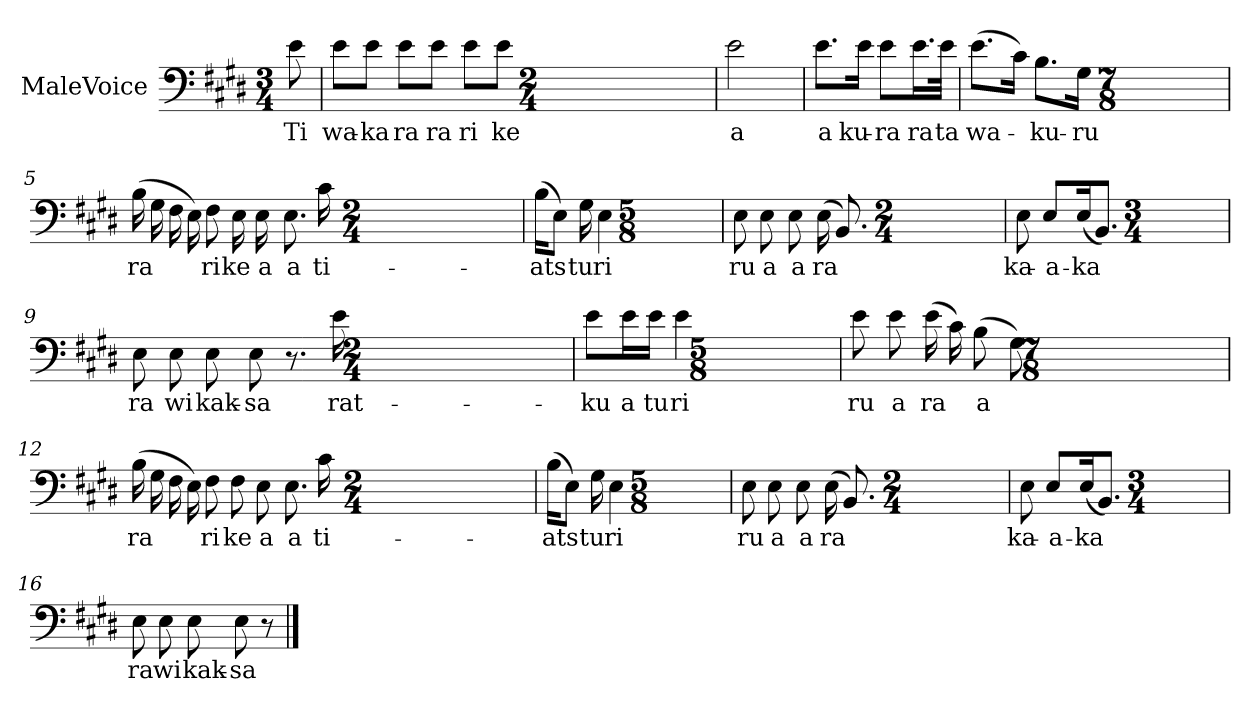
**kern	**text
*part1	*part1
*staff1	*staff1
*I"MaleVoice	*
*clefF4	*
*k[f#c#g#d#]	*
*M3/4	*
*MM84	*
=	=
8e	Ti
=1	=1
8e\L	wa-
8e\J	-ka
8e\L	ra
8e\J	ra
8e\L	ri
8e\J	ke
*M2/4	*
=2	=2
2e	a
=3	=3
8.e\L	a
16e\Jk	ku-
8e\L	-ra
16.e\L	ra
32e\JJk	ta
=4	=4
(8.e\L	wa-
16c#\Jk)	.
8.B\L	-ku-
16G#\Jk	-ru
*M7/8	*
=5	=5
(16B	ra
16G#	.
16F#	.
16E)	.
8F#	ri
16E	ke
16E	a
8.E	a
16c#	ti-
*M2/4	*
=6	=6
(16B\KL	-ats
8E\J)	.
16G#	tu
4E	ri
*M5/8	*
=7	=7
8E	ru
8E	a
8E	a
(16E	ra
8.BB)	.
*M2/4	*
=8	=8
8E	ka-
8E/L	-a-
(16E/K	-ka
8.BB/J)	.
*M3/4	*
=9	=9
8E	ra
8E	wi
8E	kak-
8E	-sa
8.r	.
16e	rat-
*M2/4	*
=10	=10
8e\L	-ku
16e\L	a
16e\JJ	tu
4e	ri
*M5/8	*
=11	=11
8e	ru
8e	a
(16e	ra
16c#)	.
(8B	a
8G#)	.
*M7/8	*
=12	=12
(16B	ra
16G#	.
16F#	.
16E)	.
8F#	ri
8F#	ke
8E	a
8.E	a
16c#	ti-
*M2/4	*
=13	=13
(16B\KL	-ats
8E\J)	.
16G#	tu
4E	ri
*M5/8	*
=14	=14
8E	ru
8E	a
8E	a
(16E	ra
8.BB)	.
*M2/4	*
=15	=15
8E	ka-
8E/L	-a-
(16E/K	-ka
8.BB/J)	.
*M3/4	*
=16	=16
8E	ra
8E	wi
8E	kak-
8E	-sa
8r	.
==	==
*-	*-
